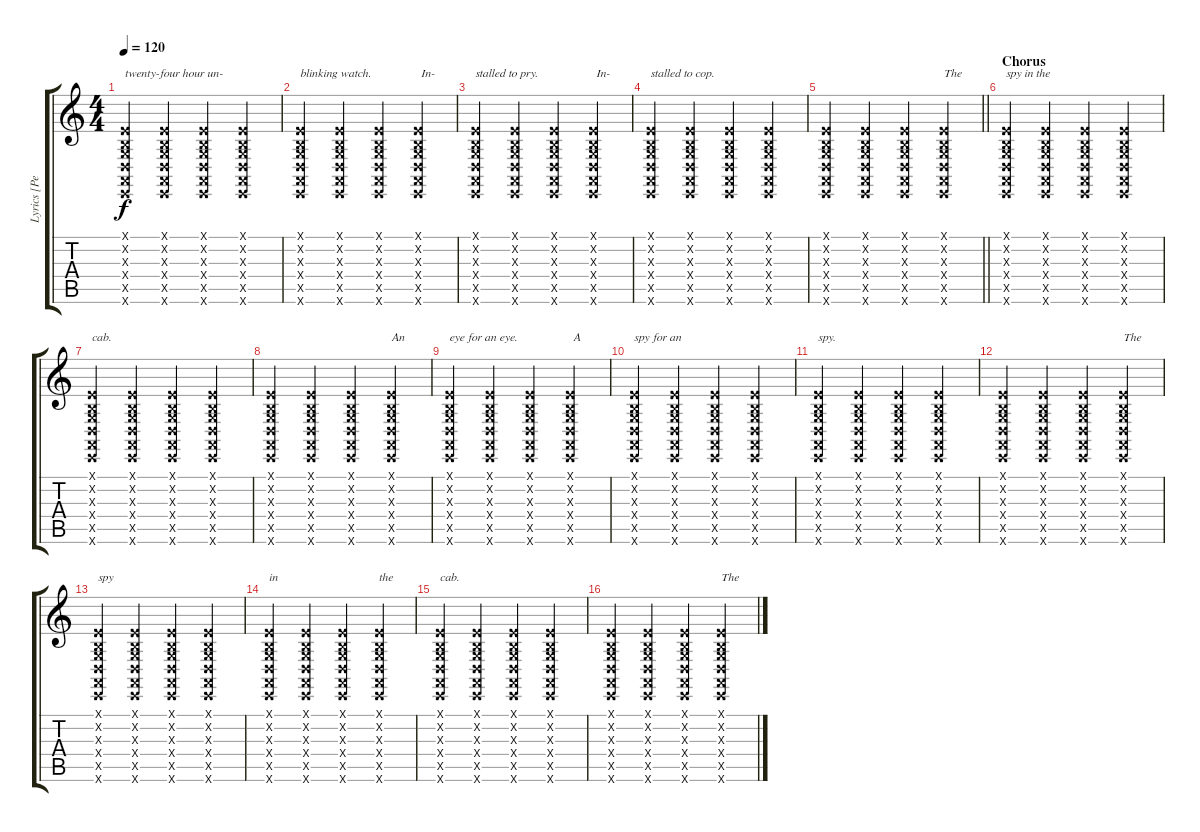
\track ("Lyrics [Peter Murphy]" "Lyrics [Pe") {instrument synthvoice}
\staff {score tabs}
\tuning (E4 B3 G3 D3 A2 E2) {hide}
\ts (4 4)
\tempo 120
\clef g2
\ks c
(0.1{x} 0.2{x} 0.3{x} 0.4{x} 0.5{x} 0.6{x}).4{txt "twenty-four hour un-" dy f volume 0} (0.1{x} 0.2{x} 0.3{x} 0.4{x} 0.5{x} 0.6{x}).4{volume 0} (0.1{x} 0.2{x} 0.3{x} 0.4{x} 0.5{x} 0.6{x}).4{volume 0} (0.1{x} 0.2{x} 0.3{x} 0.4{x} 0.5{x} 0.6{x}).4{volume 0} |
(0.1{x} 0.2{x} 0.3{x} 0.4{x} 0.5{x} 0.6{x}).4{txt "blinking watch." volume 0} (0.1{x} 0.2{x} 0.3{x} 0.4{x} 0.5{x} 0.6{x}).4{volume 0} (0.1{x} 0.2{x} 0.3{x} 0.4{x} 0.5{x} 0.6{x}).4{volume 0} (0.1{x} 0.2{x} 0.3{x} 0.4{x} 0.5{x} 0.6{x}).4{txt " In-" volume 0} |
(0.1{x} 0.2{x} 0.3{x} 0.4{x} 0.5{x} 0.6{x}).4{txt "stalled to pry." volume 0} (0.1{x} 0.2{x} 0.3{x} 0.4{x} 0.5{x} 0.6{x}).4{volume 0} (0.1{x} 0.2{x} 0.3{x} 0.4{x} 0.5{x} 0.6{x}).4{volume 0} (0.1{x} 0.2{x} 0.3{x} 0.4{x} 0.5{x} 0.6{x}).4{txt " In-" volume 0} |
(0.1{x} 0.2{x} 0.3{x} 0.4{x} 0.5{x} 0.6{x}).4{txt "stalled to cop." volume 0} (0.1{x} 0.2{x} 0.3{x} 0.4{x} 0.5{x} 0.6{x}).4{volume 0} (0.1{x} 0.2{x} 0.3{x} 0.4{x} 0.5{x} 0.6{x}).4{volume 0} (0.1{x} 0.2{x} 0.3{x} 0.4{x} 0.5{x} 0.6{x}).4{volume 0} |
\barLineRight lightlight
(0.1{x} 0.2{x} 0.3{x} 0.4{x} 0.5{x} 0.6{x}).4{volume 0} (0.1{x} 0.2{x} 0.3{x} 0.4{x} 0.5{x} 0.6{x}).4{volume 0} (0.1{x} 0.2{x} 0.3{x} 0.4{x} 0.5{x} 0.6{x}).4{volume 0} (0.1{x} 0.2{x} 0.3{x} 0.4{x} 0.5{x} 0.6{x}).4{txt "The" volume 0} |
\section ("" "Chorus")
(0.1{x} 0.2{x} 0.3{x} 0.4{x} 0.5{x} 0.6{x}).4{txt "spy in the" volume 0} (0.1{x} 0.2{x} 0.3{x} 0.4{x} 0.5{x} 0.6{x}).4{volume 0} (0.1{x} 0.2{x} 0.3{x} 0.4{x} 0.5{x} 0.6{x}).4{volume 0} (0.1{x} 0.2{x} 0.3{x} 0.4{x} 0.5{x} 0.6{x}).4{volume 0} |
(0.1{x} 0.2{x} 0.3{x} 0.4{x} 0.5{x} 0.6{x}).4{txt "cab." volume 0} (0.1{x} 0.2{x} 0.3{x} 0.4{x} 0.5{x} 0.6{x}).4{volume 0} (0.1{x} 0.2{x} 0.3{x} 0.4{x} 0.5{x} 0.6{x}).4{volume 0} (0.1{x} 0.2{x} 0.3{x} 0.4{x} 0.5{x} 0.6{x}).4{volume 0} |
(0.1{x} 0.2{x} 0.3{x} 0.4{x} 0.5{x} 0.6{x}).4{volume 0} (0.1{x} 0.2{x} 0.3{x} 0.4{x} 0.5{x} 0.6{x}).4{volume 0} (0.1{x} 0.2{x} 0.3{x} 0.4{x} 0.5{x} 0.6{x}).4{volume 0} (0.1{x} 0.2{x} 0.3{x} 0.4{x} 0.5{x} 0.6{x}).4{txt "An" volume 0} |
(0.1{x} 0.2{x} 0.3{x} 0.4{x} 0.5{x} 0.6{x}).4{txt "eye for an eye." volume 0} (0.1{x} 0.2{x} 0.3{x} 0.4{x} 0.5{x} 0.6{x}).4{volume 0} (0.1{x} 0.2{x} 0.3{x} 0.4{x} 0.5{x} 0.6{x}).4{volume 0} (0.1{x} 0.2{x} 0.3{x} 0.4{x} 0.5{x} 0.6{x}).4{txt " A" volume 0} |
(0.1{x} 0.2{x} 0.3{x} 0.4{x} 0.5{x} 0.6{x}).4{txt "spy for an" volume 0} (0.1{x} 0.2{x} 0.3{x} 0.4{x} 0.5{x} 0.6{x}).4{volume 0} (0.1{x} 0.2{x} 0.3{x} 0.4{x} 0.5{x} 0.6{x}).4{volume 0} (0.1{x} 0.2{x} 0.3{x} 0.4{x} 0.5{x} 0.6{x}).4{volume 0} |
(0.1{x} 0.2{x} 0.3{x} 0.4{x} 0.5{x} 0.6{x}).4{txt "spy." volume 0} (0.1{x} 0.2{x} 0.3{x} 0.4{x} 0.5{x} 0.6{x}).4{volume 0} (0.1{x} 0.2{x} 0.3{x} 0.4{x} 0.5{x} 0.6{x}).4{volume 0} (0.1{x} 0.2{x} 0.3{x} 0.4{x} 0.5{x} 0.6{x}).4{volume 0} |
(0.1{x} 0.2{x} 0.3{x} 0.4{x} 0.5{x} 0.6{x}).4{volume 0} (0.1{x} 0.2{x} 0.3{x} 0.4{x} 0.5{x} 0.6{x}).4{volume 0} (0.1{x} 0.2{x} 0.3{x} 0.4{x} 0.5{x} 0.6{x}).4{volume 0} (0.1{x} 0.2{x} 0.3{x} 0.4{x} 0.5{x} 0.6{x}).4{txt "The" volume 0} |
(0.1{x} 0.2{x} 0.3{x} 0.4{x} 0.5{x} 0.6{x}).4{txt "spy" volume 0} (0.1{x} 0.2{x} 0.3{x} 0.4{x} 0.5{x} 0.6{x}).4{volume 0} (0.1{x} 0.2{x} 0.3{x} 0.4{x} 0.5{x} 0.6{x}).4{volume 0} (0.1{x} 0.2{x} 0.3{x} 0.4{x} 0.5{x} 0.6{x}).4{volume 0} |
(0.1{x} 0.2{x} 0.3{x} 0.4{x} 0.5{x} 0.6{x}).4{txt "in" volume 0} (0.1{x} 0.2{x} 0.3{x} 0.4{x} 0.5{x} 0.6{x}).4{volume 0} (0.1{x} 0.2{x} 0.3{x} 0.4{x} 0.5{x} 0.6{x}).4{volume 0} (0.1{x} 0.2{x} 0.3{x} 0.4{x} 0.5{x} 0.6{x}).4{txt "the" volume 0} |
(0.1{x} 0.2{x} 0.3{x} 0.4{x} 0.5{x} 0.6{x}).4{txt "cab." volume 0} (0.1{x} 0.2{x} 0.3{x} 0.4{x} 0.5{x} 0.6{x}).4{volume 0} (0.1{x} 0.2{x} 0.3{x} 0.4{x} 0.5{x} 0.6{x}).4{volume 0} (0.1{x} 0.2{x} 0.3{x} 0.4{x} 0.5{x} 0.6{x}).4{volume 0} |
(0.1{x} 0.2{x} 0.3{x} 0.4{x} 0.5{x} 0.6{x}).4{volume 0} (0.1{x} 0.2{x} 0.3{x} 0.4{x} 0.5{x} 0.6{x}).4{volume 0} (0.1{x} 0.2{x} 0.3{x} 0.4{x} 0.5{x} 0.6{x}).4{volume 0} (0.1{x} 0.2{x} 0.3{x} 0.4{x} 0.5{x} 0.6{x}).4{txt "The" volume 0}
